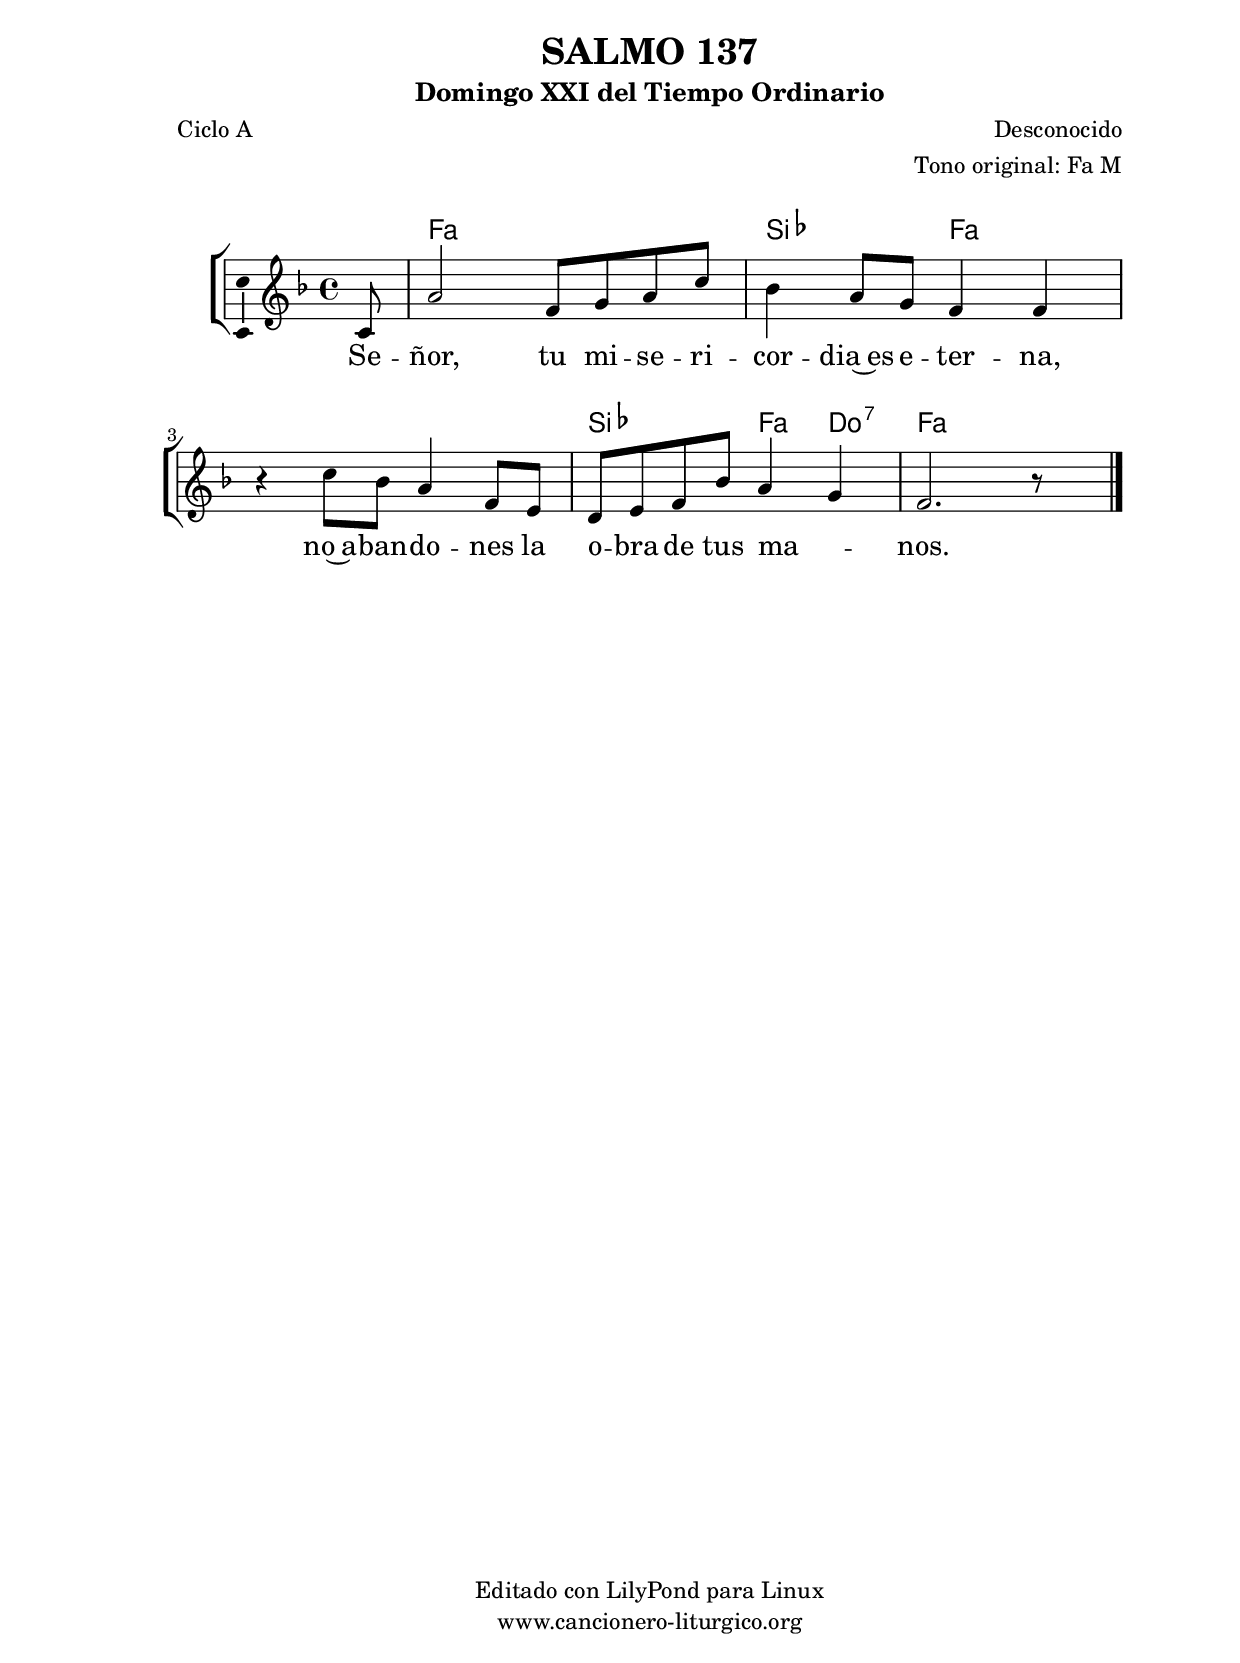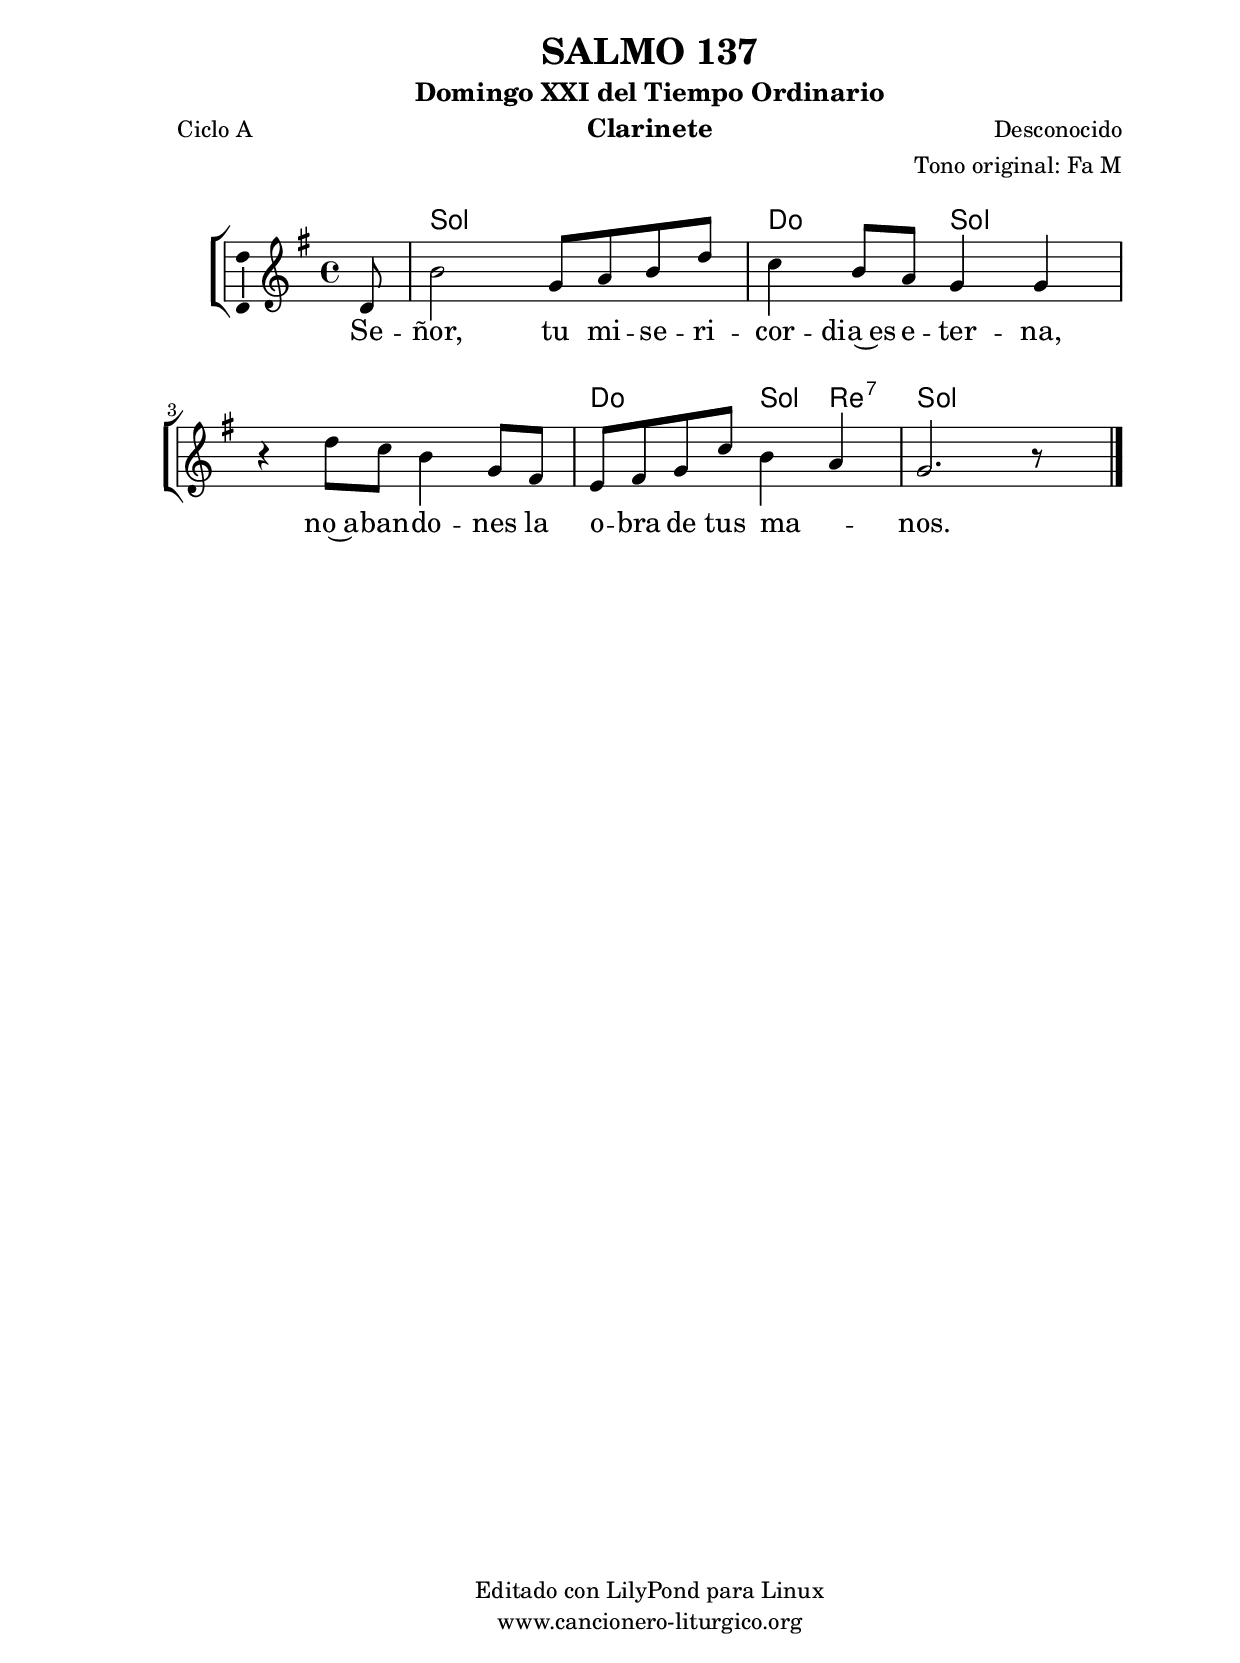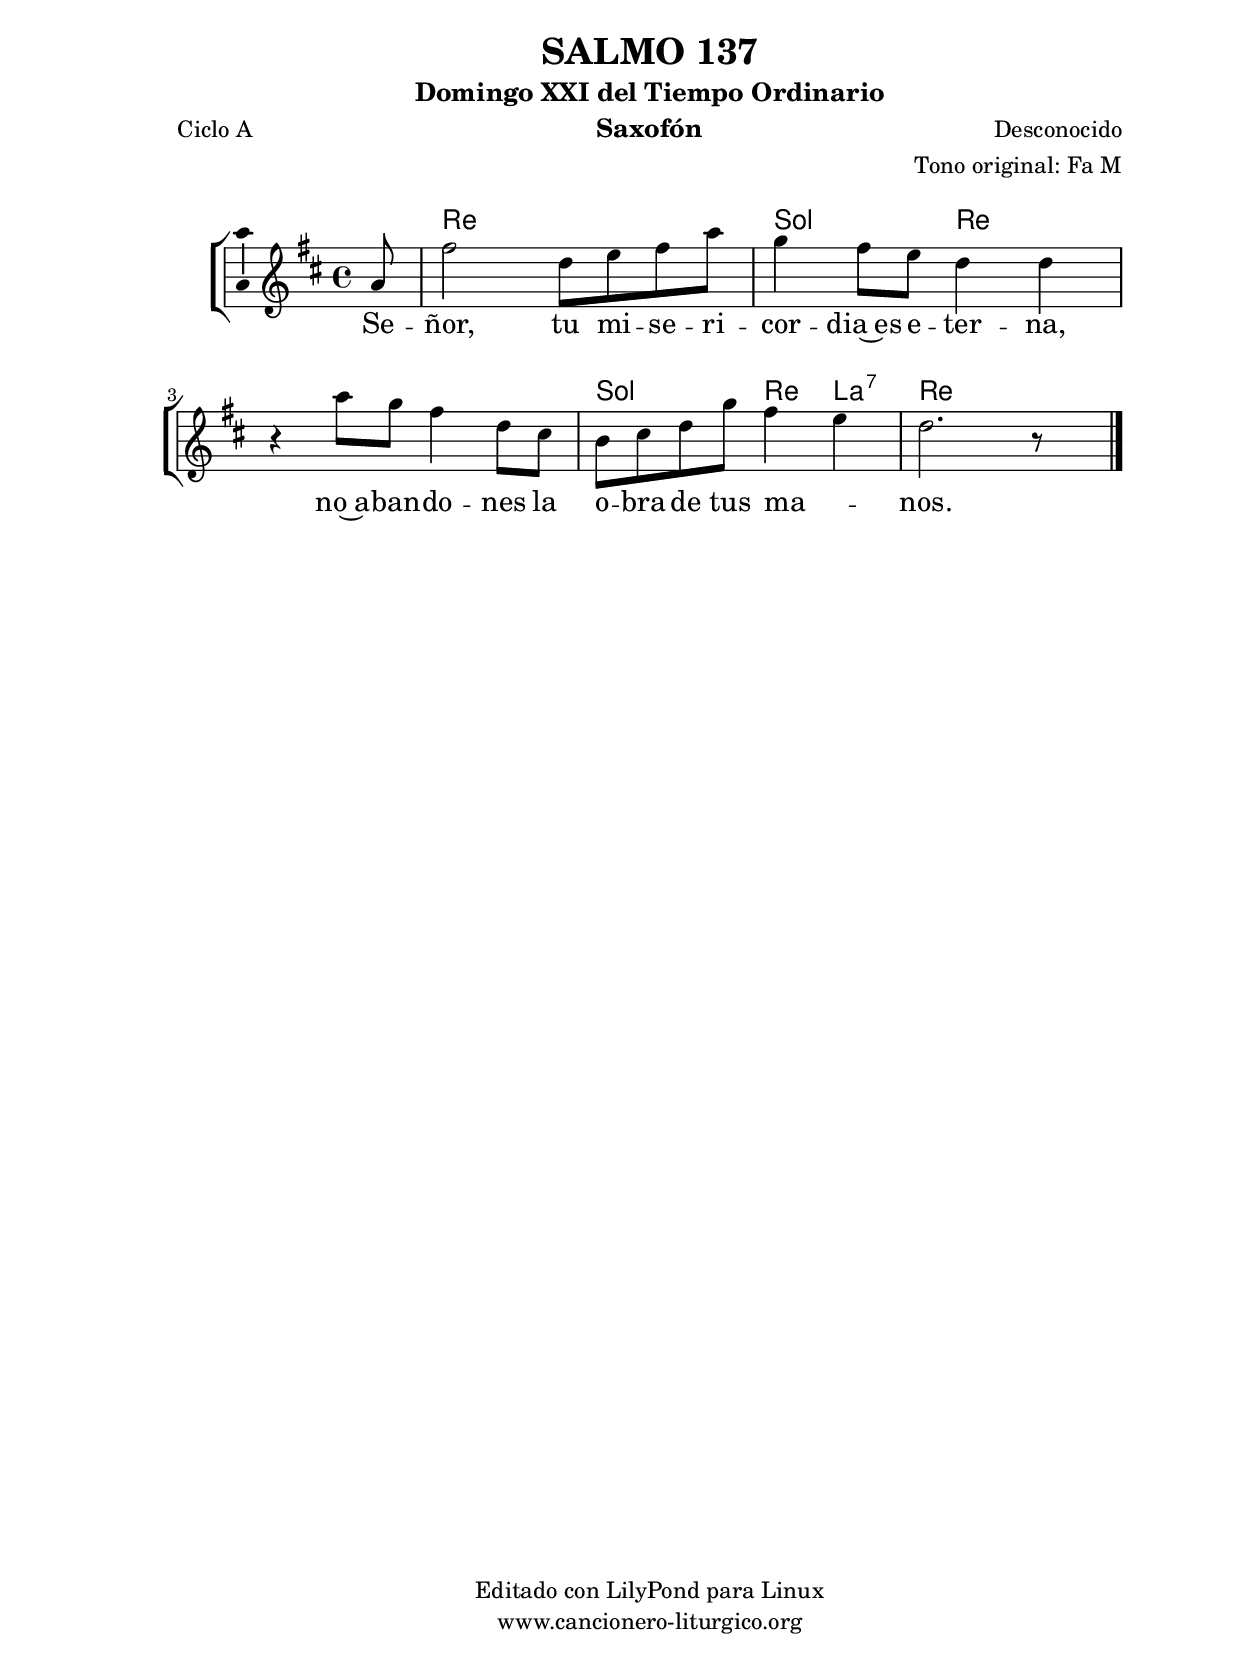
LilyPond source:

%
%para convertir .midi en .wav:
%timidity filename.midi -Ow -o finename.wav
%
%
%Para convertir de .wav a .mp3:
%lame -h -m j filename.wav
%
%
%para escuchar el midi:
%timidity nombrefichero.midi
%


%versión de lilypond para la que se ha escrito esta partitura:
\version "2.16.0"

	%Tamaño papel
	#(set-default-paper-size "a4")
	%Tamaño partitura
	#(set-global-staff-size 20)
	%No responde al pulsar sobre una nota
	#(ly:set-option 'point-and-click #f)

%parámetros del encabezamiento:
\header {
	title = "SALMO 137"
	subtitle = "Domingo XXI del Tiempo Ordinario"
	composer = "Desconocido"
	poet = "Ciclo A"
	meter = ""
	arranger = "Tono original: Fa M"
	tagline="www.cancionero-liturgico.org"
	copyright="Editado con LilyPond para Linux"
	}

%parámetros asociados al papel:
\paper  {
	oddHeaderMarkup = \markup {\fill-line { \on-the-fly #not-first-page \fromproperty #'header:title \on-the-fly #not-first-page \fromproperty #'header:composer }}
	evenHeaderMarkup = \markup {\fill-line { \fromproperty #'header:composer \fromproperty #'header:title }}
	#(set-paper-size "a4")
	print-page-number = ##f
	first-page-number = 1
	print-first-page-number = ##f
%	head-separation = 3.0 \cm
	top-margin = 2.0 \cm
	bottom-margin = 0.5\cm
%%%	bottom-margin = -1.0\cm
	left-margin = 3.0 \cm
	line-width = 16.0 \cm 
	indent = 8\mm
	interscoreline = 2.\mm
	between-system-space = 15\mm
%	para que las partituras no llenen la hoja:
	ragged-bottom = ##t
%	idem para la última hoja:
	ragged-last-bottom = ##f
%	para que las partituras llenen el ancho del papel:
	ragged-last = ##f
	after-title-space = 2.5 \cm
%page-count=1
%system-count=8

	%Flexible Vertical Spacing
%	markup-markup-spacing =
%	#'((basic-distance . 15) (minimum-distance . 15) (padding . 3))
	markup-system-spacing =
	#'((basic-distance . 15) (minimum-distance . 15) (padding . 3))
	system-system-spacing =
	#'((basic-distance . 15) (minimum-distance . 15) (padding . 3))
	score-system-spacing =
	#'((basic-distance . 15) (minimum-distance . 15) (padding . 5))
%	top-system-spacing = % header
%	#'((basic-distance . 8) (minimum-distance . 0) (padding . 3))
%	top-markup-spacing =
%	#'((basic-distance . 20) (minimum-distance . 20) (padding . 3))
	last-bottom-spacing = % footer
	#'((basic-distance . 5) (minimum-distance . 5) (padding . 3))
%	score-markup-spacing =
%	#'((basic-distance . 16) (minimum-distance . 13) (padding . 3))

	}


%parámetros que afectan a toda la partitura:
global =  {
	%clave de sol (G):
	\clef G
	%armadura:
%%%	\transpose e ees
	\key f \major
	\tempo 4=90
	\set Score.tempoHideNote = ##t
	}


acordes = {
	\italianChords
	\chordmode {
%%%	\transpose e ees
{

s8
f1 bes2 f s2 f2 bes f4 c:7 f1

	}
	}
}

melodia = 
%%%	\transpose e ees
{
	\relative c'{

\time 4/4
\partial 8
c8
a'2 f8 g a c
bes4 a8 g f4 f
r4 c'8 bes a4 f8 e
d8 e f bes a4 g
f2. r8 s8

	\bar "|."
	}
	}


texto = \lyricmode {
Se -- ñor, tu mi -- se -- ri -- cor -- dia~es e -- ter -- na,
no~a -- ban -- do -- nes la o -- bra de tus ma -- _ nos.
	}


acordesStaff = \context ChordNames = acordesStaff <<
	\set chordChanges = ##t
	\acordes
	>>


vozStaff = \context Voice = vozStaff
\with {\consists "Ambitus_engraver"}
<<
%	\set Staff.instrumentName = ""
%	\set Staff.shortInstrumentName = ""
%	\set Staff.midiInstrument = #"clarinet"
%	\set Staff.midiInstrument = #"cello"
%	\set Staff.midiInstrument = #"flute"
	\set Staff.midiInstrument = #"electric guitar (jazz)"
%	\set Staff.midiInstrument = #"english horn"
%	\set Staff.midiInstrument = #"violin"
%	\set Staff.midiInstrument = #"glockenspiel"
	\set Staff.midiMinimumVolume = #0.7
	\set Staff.midiMaximumVolume = #0.9
	\global
	\melodia
	>>


textoStaff = \context Lyrics = textoStaff <<
	\lyricsto vozStaff \texto
	>>

\book {
	\score {
		\context ChoirStaff {
			\override StaffGroup.SystemStartBracket #'collapse-height = #1
			\override Score.SystemStartBar #'collapse-height = #1
			<<
			\acordesStaff
			\vozStaff
			\textoStaff
			>>
			}
		\layout {
	    		\context {
				\Lyrics
				\override LyricText #'font-size = #2
				}
	   		 \context {
				\Score
				%fontSize = #3
				\override StaffSymbol #'staff-space = #(magstep +3)
				%\override Beam #'thickness = #0.55
				%\override SpacingSpanner #'spacing-increment = #1.0
				%\override Slur #'height-limit = #1.5
				}
			}
		}
	\score {
		\unfoldRepeats
		\context ChoirStaff {
			<<
			\acordesStaff
			\vozStaff
			>>
			}
		\midi {
	  		\context {
	  			\Score
				tempoWholesPerMinute = #(ly:make-moment 70 4)
				}
			}
		}
	}

%Partitura para clarinete
#(define output-suffix "C")
\book {
	\header{
		instrument = "Clarinete"
		}
	\score {
		\context ChoirStaff {
			\override StaffGroup.SystemStartBracket #'collapse-height = #1
			\override Score.SystemStartBar #'collapse-height = #1
\transpose c d
			<<
			\acordesStaff
			\vozStaff
			\textoStaff
			>>
			}
		\layout {
	    		\context {
				\Lyrics
				\override LyricText #'font-size = #2
				}
	   		 \context {
				\Score
				%fontSize = #3
				\override StaffSymbol #'staff-space = #(magstep +3)
				%\override Beam #'thickness = #0.55
				%\override SpacingSpanner #'spacing-increment = #1.0
				%\override Slur #'height-limit = #1.5
				}
			}
		}
	}

%Partitura para saxofón
#(define output-suffix "S")
\book {
	\header{
		instrument = "Saxofón"
		}
	\score {
		\context ChoirStaff {
			\override StaffGroup.SystemStartBracket #'collapse-height = #1
			\override Score.SystemStartBar #'collapse-height = #1
\transpose c a
			<<
			\acordesStaff
			\vozStaff
			\textoStaff
			>>
			}
		\layout {
	    		\context {
				\Lyrics
				\override LyricText #'font-size = #2
				}
	   		 \context {
				\Score
				%fontSize = #3
				\override StaffSymbol #'staff-space = #(magstep +3)
				%\override Beam #'thickness = #0.55
				%\override SpacingSpanner #'spacing-increment = #1.0
				%\override Slur #'height-limit = #1.5
				}
			}
		}
	}

